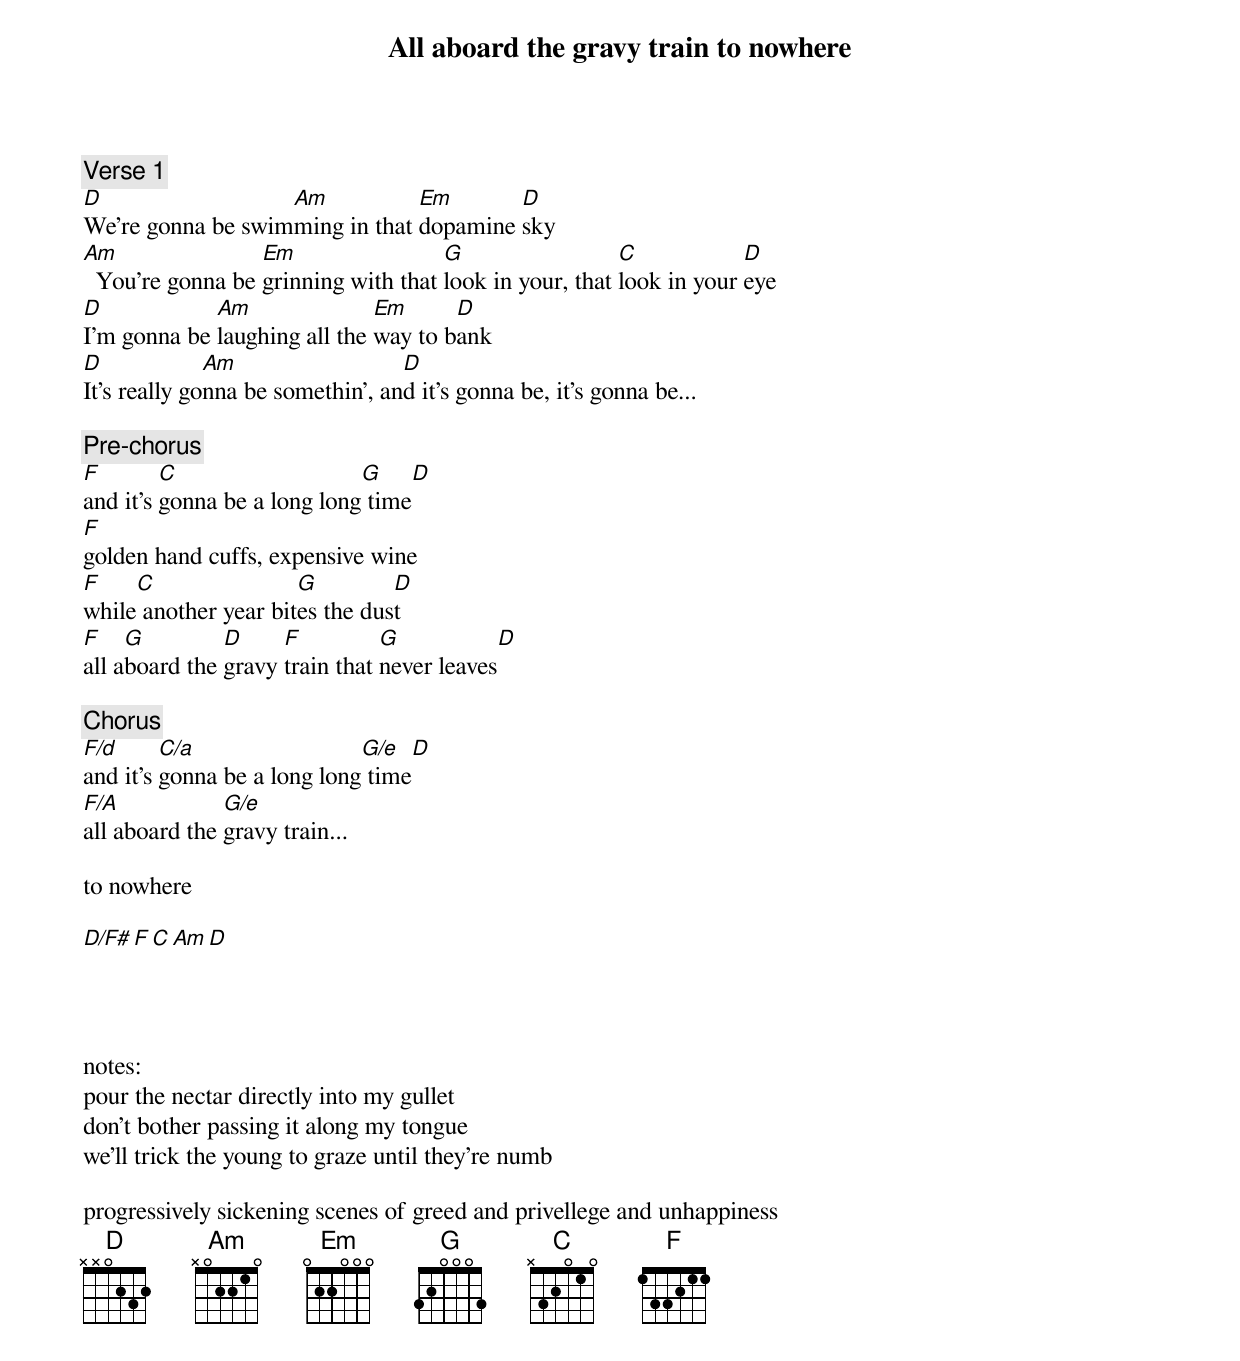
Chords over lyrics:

All aboard the gravy train to nowhere


[Verse 1]
D                  Am           Em       D
We're gonna be swimming in that dopamine sky
Am                Em                 G                  C            D
  You're gonna be grinning with that look in your, that look in your eye
D            Am               Em      D
I'm gonna be laughing all the way to bank
D             Am                  D
It's really gonna be somethin', and it's gonna be, it's gonna be...

[Pre-chorus]
F        C                   G     D
and it's gonna be a long long time
F
golden hand cuffs, expensive wine
F    C                G         D
while another year bites the dust
F    G         D     F          G           D
all aboard the gravy train that never leaves

[Chorus]
F/d      C/a                 G/e   D
and it's gonna be a long long time
F/A            G/e
all aboard the gravy train...

to nowhere

D/F#  F  C  Am  D




notes:
pour the nectar directly into my gullet
don't bother passing it along my tongue
we'll trick the young to graze until they're numb

progressively sickening scenes of greed and privellege and unhappiness
